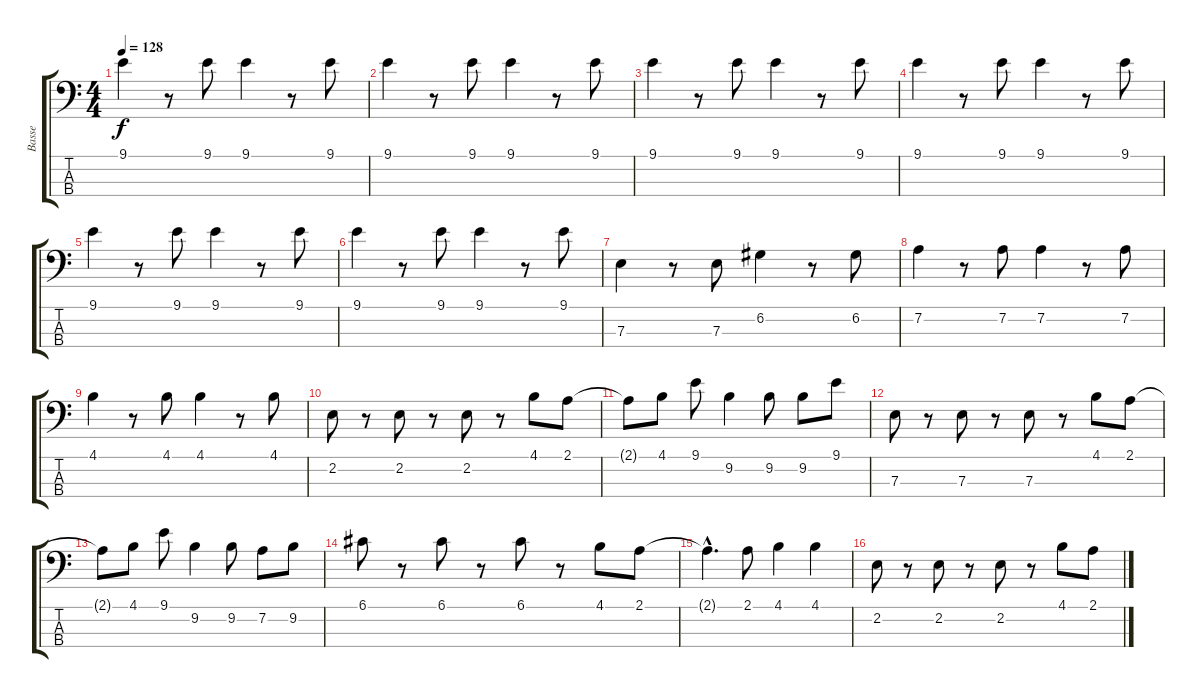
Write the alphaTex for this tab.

\track ("Basse" "Basse") {instrument electricbasspick}
\staff {score tabs}
\tuning (G2 D2 A1 E1) {hide}
\ts (4 4)
\tempo 128
\clef f4
\ks c
9.1.4{dy f} r.8 9.1.8 9.1.4 r.8 9.1.8 |
9.1.4 r.8 9.1.8 9.1.4 r.8 9.1.8 |
9.1.4 r.8 9.1.8 9.1.4 r.8 9.1.8 |
9.1.4 r.8 9.1.8 9.1.4 r.8 9.1.8 |
9.1.4 r.8 9.1.8 9.1.4 r.8 9.1.8 |
9.1.4 r.8 9.1.8 9.1.4 r.8 9.1.8 |
7.3.4 r.8 7.3.8 6.2.4 r.8 6.2.8 |
7.2.4 r.8 7.2.8 7.2.4 r.8 7.2.8 |
4.1.4 r.8 4.1.8 4.1.4 r.8 4.1.8 |
2.2.8 r.8 2.2.8 r.8 2.2.8 r.8 4.1.8 2.1.8 |
2.1{t}.8 4.1.8 9.1.8 9.2.4 9.2.8 9.2.8 9.1.8 |
7.3.8 r.8 7.3.8 r.8 7.3.8 r.8 4.1.8 2.1.8 |
2.1{t}.8 4.1.8 9.1.8 9.2.4 9.2.8 7.2.8 9.2.8 |
6.1.8 r.8 6.1.8 r.8 6.1.8 r.8 4.1.8 2.1.8 |
2.1{hac t}.4{d} 2.1.8 4.1.4 4.1.4 |
2.2.8 r.8 2.2.8 r.8 2.2.8 r.8 4.1.8 2.1.8
